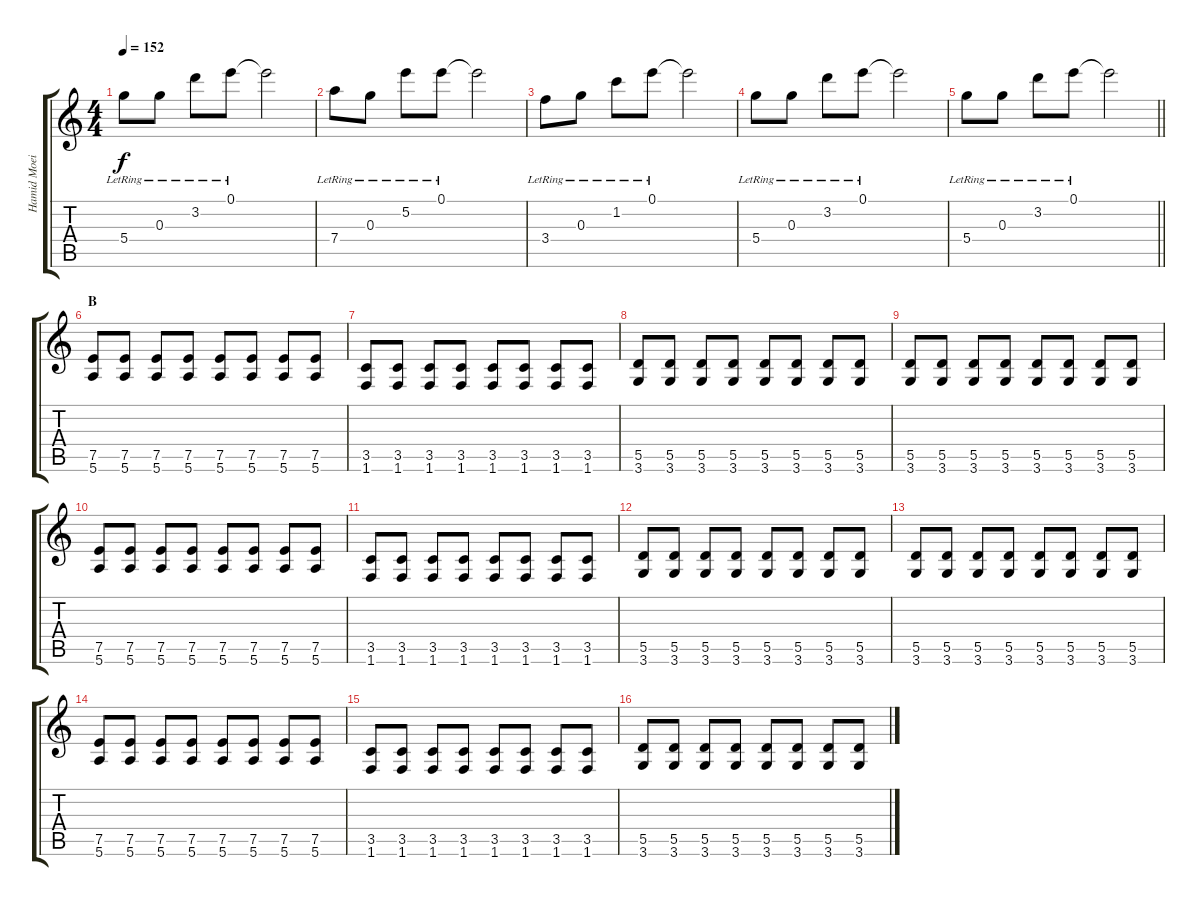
\track ("Hamid Moeini" "Hamid Moei") {instrument distortionguitar}
\staff {score tabs}
\tuning (E4 B3 G3 D3 A2 E2) {hide}
\ts (4 4)
\tempo 152
\clef g2
\ks aminor
5.4{lr}.8{ot 8vb dy f} 0.3{lr}.8{ot 8vb} 3.2{lr}.8{ot 8vb} 0.1{lr}.8{ot 8vb} 0.1{t}.2{ot 8vb} |
7.4{lr}.8{ot 8vb} 0.3{lr}.8{ot 8vb} 5.2{lr}.8{ot 8vb} 0.1{lr}.8{ot 8vb} 0.1{t}.2{ot 8vb} |
3.4{lr}.8{ot 8vb} 0.3{lr}.8{ot 8vb} 1.2{lr}.8{ot 8vb} 0.1{lr}.8{ot 8vb} 0.1{t}.2{ot 8vb} |
5.4{lr}.8{ot 8vb} 0.3{lr}.8{ot 8vb} 3.2{lr}.8{ot 8vb} 0.1{lr}.8{ot 8vb} 0.1{t}.2{ot 8vb} |
\barLineRight lightlight
5.4{lr}.8{ot 8vb} 0.3{lr}.8{ot 8vb} 3.2{lr}.8{ot 8vb} 0.1{lr}.8{ot 8vb} 0.1{t}.2{ot 8vb} |
\section ("" "B")
(7.5 5.6).8 (7.5 5.6).8 (7.5 5.6).8 (7.5 5.6).8 (7.5 5.6).8 (7.5 5.6).8 (7.5 5.6).8 (7.5 5.6).8 |
(3.5 1.6).8 (3.5 1.6).8 (3.5 1.6).8 (3.5 1.6).8 (3.5 1.6).8 (3.5 1.6).8 (3.5 1.6).8 (3.5 1.6).8 |
(5.5 3.6).8 (5.5 3.6).8 (5.5 3.6).8 (5.5 3.6).8 (5.5 3.6).8 (5.5 3.6).8 (5.5 3.6).8 (5.5 3.6).8 |
(5.5 3.6).8 (5.5 3.6).8 (5.5 3.6).8 (5.5 3.6).8 (5.5 3.6).8 (5.5 3.6).8 (5.5 3.6).8 (5.5 3.6).8 |
(7.5 5.6).8 (7.5 5.6).8 (7.5 5.6).8 (7.5 5.6).8 (7.5 5.6).8 (7.5 5.6).8 (7.5 5.6).8 (7.5 5.6).8 |
(3.5 1.6).8 (3.5 1.6).8 (3.5 1.6).8 (3.5 1.6).8 (3.5 1.6).8 (3.5 1.6).8 (3.5 1.6).8 (3.5 1.6).8 |
(5.5 3.6).8 (5.5 3.6).8 (5.5 3.6).8 (5.5 3.6).8 (5.5 3.6).8 (5.5 3.6).8 (5.5 3.6).8 (5.5 3.6).8 |
(5.5 3.6).8 (5.5 3.6).8 (5.5 3.6).8 (5.5 3.6).8 (5.5 3.6).8 (5.5 3.6).8 (5.5 3.6).8 (5.5 3.6).8 |
(7.5 5.6).8 (7.5 5.6).8 (7.5 5.6).8 (7.5 5.6).8 (7.5 5.6).8 (7.5 5.6).8 (7.5 5.6).8 (7.5 5.6).8 |
(3.5 1.6).8 (3.5 1.6).8 (3.5 1.6).8 (3.5 1.6).8 (3.5 1.6).8 (3.5 1.6).8 (3.5 1.6).8 (3.5 1.6).8 |
(5.5 3.6).8 (5.5 3.6).8 (5.5 3.6).8 (5.5 3.6).8 (5.5 3.6).8 (5.5 3.6).8 (5.5 3.6).8 (5.5 3.6).8
